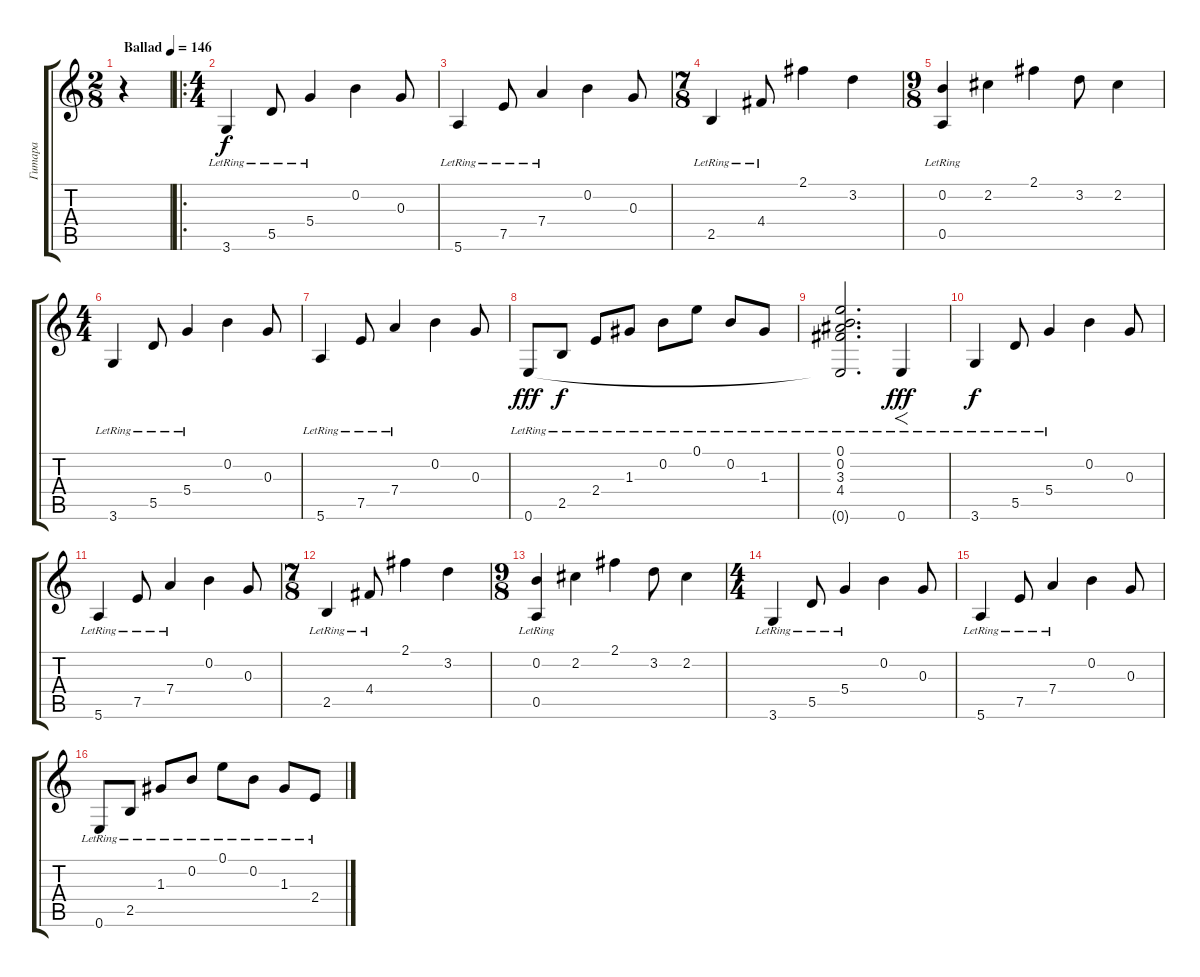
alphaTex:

\track ("Гитара" "Гитара") {instrument acousticguitarsteel}
\staff {score tabs}
\tuning (E4 B3 G3 D3 A2 E2) {hide}
\ts (2 8)
\tempo (146 "Ballad")
\clef g2
\ks c
r.4{dy f instrument acousticguitarsteel} |
\ro
\ts (4 4)
3.6{lr}.4 5.5{lr}.8 5.4{lr}.4 0.2.4 0.3.8 |
5.6{lr}.4 7.5{lr}.8 7.4{lr}.4 0.2.4 0.3.8 |
\ts (7 8)
2.5{lr}.4 4.4{lr}.8 2.1.4 3.2.4 |
\ts (9 8)
(0.2 0.5{lr}).4 2.2.4 2.1.4 3.2.8 2.2.4 |
\ts (4 4)
3.6{lr}.4 5.5{lr}.8 5.4{lr}.4 0.2.4 0.3.8 |
5.6{lr}.4 7.5{lr}.8 7.4{lr}.4 0.2.4 0.3.8 |
0.6{lr}.8{dy fff} 2.5{lr}.8{dy f} 2.4{lr}.8 1.3{lr}.8 0.2{lr}.8 0.1{lr}.8 0.2{lr}.8 1.3{lr}.8 |
(0.1{lr} 0.2{lr} 3.3{lr} 4.4{lr} 0.6{t}).2{d} 0.6{lr}.4{f dy fff} |
3.6{lr}.4{dy f} 5.5{lr}.8 5.4{lr}.4 0.2.4 0.3.8 |
5.6{lr}.4 7.5{lr}.8 7.4{lr}.4 0.2.4 0.3.8 |
\ts (7 8)
2.5{lr}.4 4.4{lr}.8 2.1.4 3.2.4 |
\ts (9 8)
(0.2 0.5{lr}).4 2.2.4 2.1.4 3.2.8 2.2.4 |
\ts (4 4)
3.6{lr}.4 5.5{lr}.8 5.4{lr}.4 0.2.4 0.3.8 |
5.6{lr}.4 7.5{lr}.8 7.4{lr}.4 0.2.4 0.3.8 |
0.6{lr}.8 2.5{lr}.8 1.3{lr}.8 0.2{lr}.8 0.1{lr}.8 0.2{lr}.8 1.3{lr}.8 2.4{lr}.8
